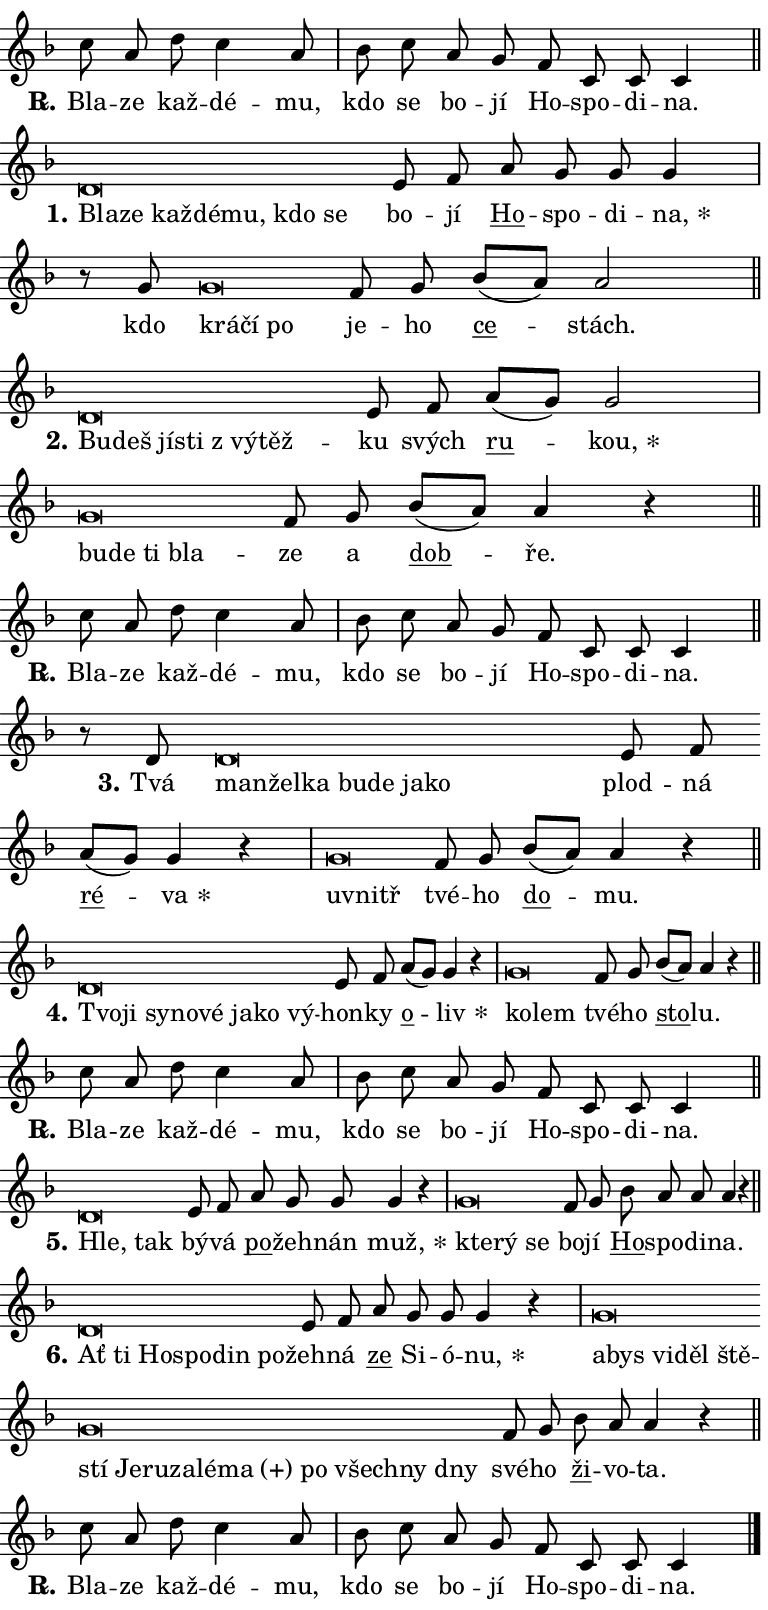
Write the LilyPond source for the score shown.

\version "2.24.0"
\header { tagline = "" }
\paper {
  indent = 0\cm
  top-margin = 0\cm
  right-margin = 0.13\cm % to fit lyric hyphens
  bottom-margin = 0\cm
  left-margin = 0\cm
  paper-width = 13\cm
  page-breaking = #ly:one-page-breaking
  system-system-spacing.basic-distance = #11
  score-system-spacing.basic-distance = #11
  ragged-last = ##f
}


%% Author: Thomas Morley
%% https://lists.gnu.org/archive/html/lilypond-user/2020-05/msg00002.html
#(define (line-position grob)
"Returns position of @var[grob} in current system:
   @code{'start}, if at first time-step
   @code{'end}, if at last time-step
   @code{'middle} otherwise
"
  (let* ((col (ly:item-get-column grob))
         (ln (ly:grob-object col 'left-neighbor))
         (rn (ly:grob-object col 'right-neighbor))
         (col-to-check-left (if (ly:grob? ln) ln col))
         (col-to-check-right (if (ly:grob? rn) rn col))
         (break-dir-left
           (and
             (ly:grob-property col-to-check-left 'non-musical #f)
             (ly:item-break-dir col-to-check-left)))
         (break-dir-right
           (and
             (ly:grob-property col-to-check-right 'non-musical #f)
             (ly:item-break-dir col-to-check-right))))
        (cond ((eqv? 1 break-dir-left) 'start)
              ((eqv? -1 break-dir-right) 'end)
              (else 'middle))))

#(define (tranparent-at-line-position vctor)
  (lambda (grob)
  "Relying on @code{line-position} select the relevant enry from @var{vctor}.
Used to determine transparency,"
    (case (line-position grob)
      ((end) (not (vector-ref vctor 0)))
      ((middle) (not (vector-ref vctor 1)))
      ((start) (not (vector-ref vctor 2))))))

noteHeadBreakVisibility =
#(define-music-function (break-visibility)(vector?)
"Makes @code{NoteHead}s transparent relying on @var{break-visibility}"
#{
  \override NoteHead.transparent =
    #(tranparent-at-line-position break-visibility)
#})

#(define delete-ledgers-for-transparent-note-heads
  (lambda (grob)
    "Reads whether a @code{NoteHead} is transparent.
If so this @code{NoteHead} is removed from @code{'note-heads} from
@var{grob}, which is supposed to be @code{LedgerLineSpanner}.
As a result ledgers are not printed for this @code{NoteHead}"
    (let* ((nhds-array (ly:grob-object grob 'note-heads))
           (nhds-list
             (if (ly:grob-array? nhds-array)
                 (ly:grob-array->list nhds-array)
                 '()))
           ;; Relies on the transparent-property being done before
           ;; Staff.LedgerLineSpanner.after-line-breaking is executed.
           ;; This is fragile ...
           (to-keep
             (remove
               (lambda (nhd)
                 (ly:grob-property nhd 'transparent #f))
               nhds-list)))
      ;; TODO find a better method to iterate over grob-arrays, similiar
      ;; to filter/remove etc for lists
      ;; For now rebuilt from scratch
      (set! (ly:grob-object grob 'note-heads)  '())
      (for-each
        (lambda (nhd)
          (ly:pointer-group-interface::add-grob grob 'note-heads nhd))
        to-keep))))

squashNotes = {
  \override NoteHead.X-extent = #'(-0.2 . 0.2)
  \override NoteHead.Y-extent = #'(-0.75 . 0)
  \override NoteHead.stencil =
    #(lambda (grob)
       (let ((pos (ly:grob-property grob 'staff-position)))
         (begin
           (if (< pos -7) (display "ERROR: Lower brevis then expected\n") (display ""))
           (if (<= pos -6) ly:text-interface::print ly:note-head::print))))
}
unSquashNotes = {
  \revert NoteHead.X-extent
  \revert NoteHead.Y-extent
  \revert NoteHead.stencil
}

hideNotes = \noteHeadBreakVisibility #begin-of-line-visible
unHideNotes = \noteHeadBreakVisibility #all-visible

% work-around for resetting accidentals
% https://lilypond.org/doc/v2.23/Documentation/notation/displaying-rhythms#unmetered-music
cadenzaMeasure = {
  \cadenzaOff
  \partial 1024 s1024
  \cadenzaOn
}

#(define-markup-command (accent layout props text) (markup?)
  "Underline accented syllable"
  (interpret-markup layout props
    #{\markup \override #'(offset . 4.3) \underline { #text }#}))

responsum = \markup \concat {
  "R" \hspace #-1.05 \path #0.1 #'((moveto 0 0.07) (lineto 0.9 0.8)) \hspace #0.05 "."
}

spaceSize = #0.6828661417322834 % exact space size for TeX Gyre Schola

\layout {
  \context {
    \Staff
    \remove "Time_signature_engraver"
    \override LedgerLineSpanner.after-line-breaking = #delete-ledgers-for-transparent-note-heads
  }
  \context {
    \Lyrics {
      \override LyricSpace.minimum-distance = \spaceSize
      \override LyricText.font-name = #"TeX Gyre Schola"
      \override LyricText.font-size = 1
      \override StanzaNumber.font-name = #"TeX Gyre Schola Bold"
      \override StanzaNumber.font-size = 1
    }
  }
  \context {
    \Score 
    \override NoteHead.text =
      #(lambda (grob) 
        (let ((pos (ly:grob-property grob 'staff-position)))
          #{\markup {
            \combine
              \halign #-0.55 \raise #(if (= pos -6) 0 0.5) \override #'(thickness . 2) \draw-line #'(3.2 . 0)
              \musicglyph "noteheads.sM1"
          }#}))
  }
}

% magnetic-lyrics.ily
%
%   written by
%     Jean Abou Samra <jean@abou-samra.fr>
%     Werner Lemberg <wl@gnu.org>
%
%   adapted by
%     Jiri Hon <jiri.hon@gmail.com>
%
% Version 2022-Apr-15

% https://www.mail-archive.com/lilypond-user@gnu.org/msg149350.html

#(define (Left_hyphen_pointer_engraver context)
   "Collect syllable-hyphen-syllable occurrences in lyrics and store
them in properties.  This engraver only looks to the left.  For
example, if the lyrics input is @code{foo -- bar}, it does the
following.

@itemize @bullet
@item
Set the @code{text} property of the @code{LyricHyphen} grob between
@q{foo} and @q{bar} to @code{foo}.

@item
Set the @code{left-hyphen} property of the @code{LyricText} grob with
text @q{foo} to the @code{LyricHyphen} grob between @q{foo} and
@q{bar}.
@end itemize

Use this auxiliary engraver in combination with the
@code{lyric-@/text::@/apply-@/magnetic-@/offset!} hook."
   (let ((hyphen #f)
         (text #f))
     (make-engraver
      (acknowledgers
       ((lyric-syllable-interface engraver grob source-engraver)
        (set! text grob)))
      (end-acknowledgers
       ((lyric-hyphen-interface engraver grob source-engraver)
        ;(when (not (grob::has-interface grob 'lyric-space-interface))
          (set! hyphen grob)));)
      ((stop-translation-timestep engraver)
       (when (and text hyphen)
         (ly:grob-set-object! text 'left-hyphen hyphen))
       (set! text #f)
       (set! hyphen #f)))))

#(define (lyric-text::apply-magnetic-offset! grob)
   "If the space between two syllables is less than the value in
property @code{LyricText@/.details@/.squash-threshold}, move the right
syllable to the left so that it gets concatenated with the left
syllable.

Use this function as a hook for
@code{LyricText@/.after-@/line-@/breaking} if the
@code{Left_@/hyphen_@/pointer_@/engraver} is active."
   (let ((hyphen (ly:grob-object grob 'left-hyphen #f)))
     (when hyphen
       (let ((left-text (ly:spanner-bound hyphen LEFT)))
         (when (grob::has-interface left-text 'lyric-syllable-interface)
           (let* ((common (ly:grob-common-refpoint grob left-text X))
                  (this-x-ext (ly:grob-extent grob common X))
                  (left-x-ext
                   (begin
                     ;; Trigger magnetism for left-text.
                     (ly:grob-property left-text 'after-line-breaking)
                     (ly:grob-extent left-text common X)))
                  ;; `delta` is the gap width between two syllables.
                  (delta (- (interval-start this-x-ext)
                            (interval-end left-x-ext)))
                  (details (ly:grob-property grob 'details))
                  (threshold (assoc-get 'squash-threshold details 0.2)))
             (when (< delta threshold)
               (let* (;; We have to manipulate the input text so that
                      ;; ligatures crossing syllable boundaries are not
                      ;; disabled.  For languages based on the Latin
                      ;; script this is essentially a beautification.
                      ;; However, for non-Western scripts it can be a
                      ;; necessity.
                      (lt (ly:grob-property left-text 'text))
                      (rt (ly:grob-property grob 'text))
                      (is-space (grob::has-interface hyphen 'lyric-space-interface))
                      (space (if is-space " " ""))
                      (extra-delta (if is-space spaceSize 0))
                      ;; Append new syllable.
                      (ltrt-space (if (and (string? lt) (string? rt))
                                (string-append lt space rt)
                                (make-concat-markup (list lt space rt))))
                      ;; Right-align `ltrt` to the right side.
                      (ltrt-space-markup (grob-interpret-markup
                               grob
                               (make-translate-markup
                                (cons (interval-length this-x-ext) 0)
                                (make-right-align-markup ltrt-space)))))
                 (begin
                   ;; Don't print `left-text`.
                   (ly:grob-set-property! left-text 'stencil #f)
                   ;; Set text and stencil (which holds all collected
                   ;; syllables so far) and shift it to the left.
                   (ly:grob-set-property! grob 'text ltrt-space)
                   (ly:grob-set-property! grob 'stencil ltrt-space-markup)
                   (ly:grob-translate-axis! grob (- (- delta extra-delta)) X))))))))))


#(define (lyric-hyphen::displace-bounds-first grob)
   ;; Make very sure this callback isn't triggered too early.
   (let ((left (ly:spanner-bound grob LEFT))
         (right (ly:spanner-bound grob RIGHT)))
     (ly:grob-property left 'after-line-breaking)
     (ly:grob-property right 'after-line-breaking)
     (ly:lyric-hyphen::print grob)))

squashThreshold = #0.4

\layout {
  \context {
    \Lyrics
    \consists #Left_hyphen_pointer_engraver
    \override LyricText.after-line-breaking =
      #lyric-text::apply-magnetic-offset!
    \override LyricHyphen.stencil = #lyric-hyphen::displace-bounds-first
    \override LyricText.details.squash-threshold = \squashThreshold
    \override LyricHyphen.minimum-distance = 0
    \override LyricHyphen.minimum-length = \squashThreshold
  }
}

squashText = \override LyricText.details.squash-threshold = 9999
unSquashText = \override LyricText.details.squash-threshold = \squashThreshold

leftText = \override LyricText.self-alignment-X = #LEFT
unLeftText = \revert LyricText.self-alignment-X

starOffset = #(lambda (grob) 
                (let ((x_offset (ly:self-alignment-interface::aligned-on-x-parent grob)))
                  (if (= x_offset 0) 0 (+ x_offset 1.2))))

star = #(define-music-function (syllable)(string?)
"Append star separator at the end of a syllable"
#{
  \once \override LyricText.X-offset = #starOffset
  \lyricmode { \markup {
    #syllable
    \override #'((font-name . "TeX Gyre Schola Bold")) \hspace #0.2 \lower #0.65 \larger "*"
  } }
#})

starAccent = #(define-music-function (syllable)(string?)
"Append star separator at the end of a syllable and make accent"
#{
  \once \override LyricText.X-offset = #starOffset
  \lyricmode { \markup {
    \accent #syllable
    \override #'((font-name . "TeX Gyre Schola Bold")) \hspace #0.2 \lower #0.65 \larger "*"
  } }
#})

breath = #(define-music-function (syllable)(string?)
"Append breathing indicator at the end of a syllable"
#{
  \lyricmode { \markup { #syllable "+" } }
#})

optionalBreath = #(define-music-function (syllable)(string?)
"Append optional breathing indicator at the end of a syllable"
#{
  \lyricmode { \markup { #syllable "(+)" } }
#})


\score {
    <<
        \new Voice = "melody" { \cadenzaOn \key f \major \relative { c''8 a d c4 a8 \cadenzaMeasure \bar "|" bes8 c \bar "" a g \bar "" f c c c4 \cadenzaMeasure \bar "||" \break } }
        \new Lyrics \lyricsto "melody" { \lyricmode { \set stanza = \responsum
Bla -- ze kaž -- dé -- mu, kdo se bo -- jí Ho -- spo -- di -- na. } }
    >>
    \layout {}
}

\score {
    <<
        \new Voice = "melody" { \cadenzaOn \key f \major \relative { \squashNotes d'\breve*1/16 \hideNotes \breve*1/16 \bar "" \breve*1/16 \bar "" \breve*1/16 \bar "" \breve*1/16 \bar "" \breve*1/16 \breve*1/16 \bar "" \unHideNotes \unSquashNotes e8 f \bar "" a g g g4 \cadenzaMeasure \bar "|" r8 g \squashNotes g\breve*1/16 \hideNotes \breve*1/16 \breve*1/16 \bar "" \unHideNotes \unSquashNotes f8 g \bar "" bes[( a)] a2 \cadenzaMeasure \bar "||" \break } }
        \new Lyrics \lyricsto "melody" { \lyricmode { \set stanza = "1."
\leftText Bla -- \squashText ze kaž -- dé -- mu, kdo se \unLeftText \unSquashText bo -- jí \markup \accent Ho -- spo -- di -- \star na, kdo \leftText krá -- \squashText čí po \unLeftText \unSquashText je -- ho \markup \accent ce -- stách. } }
    >>
    \layout {}
}

\score {
    <<
        \new Voice = "melody" { \cadenzaOn \key f \major \relative { \squashNotes d'\breve*1/16 \hideNotes \breve*1/16 \bar "" \breve*1/16 \bar "" \breve*1/16 \bar "" \breve*1/16 \breve*1/16 \bar "" \unHideNotes \unSquashNotes e8 f \bar "" a[( g)] g2 \cadenzaMeasure \bar "|" \squashNotes g\breve*1/16 \hideNotes \breve*1/16 \bar "" \breve*1/16 \breve*1/16 \bar "" \unHideNotes \unSquashNotes f8 g \bar "" bes[( a)] a4 r \cadenzaMeasure \bar "||" \break } }
        \new Lyrics \lyricsto "melody" { \lyricmode { \set stanza = "2."
\leftText Bu -- \squashText deš jí -- sti "z vý" -- těž -- \unLeftText \unSquashText ku svých \markup \accent ru -- \star kou, \leftText bu -- \squashText de ti bla -- \unLeftText \unSquashText ze a \markup \accent dob -- ře. } }
    >>
    \layout {}
}

\score {
    <<
        \new Voice = "melody" { \cadenzaOn \key f \major \relative { c''8 a d c4 a8 \cadenzaMeasure \bar "|" bes8 c \bar "" a g \bar "" f c c c4 \cadenzaMeasure \bar "||" \break } }
        \new Lyrics \lyricsto "melody" { \lyricmode { \set stanza = \responsum
Bla -- ze kaž -- dé -- mu, kdo se bo -- jí Ho -- spo -- di -- na. } }
    >>
    \layout {}
}

\score {
    <<
        \new Voice = "melody" { \cadenzaOn \key f \major \relative { r8 d' \squashNotes d\breve*1/16 \hideNotes \breve*1/16 \bar "" \breve*1/16 \bar "" \breve*1/16 \bar "" \breve*1/16 \bar "" \breve*1/16 \breve*1/16 \bar "" \unHideNotes \unSquashNotes e8 f \bar "" a[( g)] g4 r \cadenzaMeasure \bar "|" \squashNotes g\breve*1/16 \hideNotes \breve*1/16 \bar "" \unHideNotes \unSquashNotes f8 g \bar "" bes[( a)] a4 r \cadenzaMeasure \bar "||" \break } }
        \new Lyrics \lyricsto "melody" { \lyricmode { \set stanza = "3."
Tvá \leftText man -- \squashText žel -- ka bu -- de ja -- ko \unLeftText \unSquashText plod -- ná \markup \accent ré -- \star va \leftText u -- \squashText vnitř \unLeftText \unSquashText tvé -- ho \markup \accent do -- mu. } }
    >>
    \layout {}
}

\score {
    <<
        \new Voice = "melody" { \cadenzaOn \key f \major \relative { \squashNotes d'\breve*1/16 \hideNotes \breve*1/16 \bar "" \breve*1/16 \bar "" \breve*1/16 \bar "" \breve*1/16 \bar "" \breve*1/16 \bar "" \breve*1/16 \breve*1/16 \bar "" \unHideNotes \unSquashNotes e8 f \bar "" a[( g)] g4 r \cadenzaMeasure \bar "|" \squashNotes g\breve*1/16 \hideNotes \breve*1/16 \bar "" \unHideNotes \unSquashNotes f8 g \bar "" bes[( a)] a4 r \cadenzaMeasure \bar "||" \break } }
        \new Lyrics \lyricsto "melody" { \lyricmode { \set stanza = "4."
\leftText Tvo -- \squashText ji sy -- no -- vé ja -- ko vý -- \unLeftText \unSquashText hon -- ky \markup \accent o -- \star liv \leftText ko -- \squashText lem \unLeftText \unSquashText tvé -- ho \markup \accent sto -- lu. } }
    >>
    \layout {}
}

\score {
    <<
        \new Voice = "melody" { \cadenzaOn \key f \major \relative { c''8 a d c4 a8 \cadenzaMeasure \bar "|" bes8 c \bar "" a g \bar "" f c c c4 \cadenzaMeasure \bar "||" \break } }
        \new Lyrics \lyricsto "melody" { \lyricmode { \set stanza = \responsum
Bla -- ze kaž -- dé -- mu, kdo se bo -- jí Ho -- spo -- di -- na. } }
    >>
    \layout {}
}

\score {
    <<
        \new Voice = "melody" { \cadenzaOn \key f \major \relative { \squashNotes d'\breve*1/16 \hideNotes \breve*1/16 \bar "" \unHideNotes \unSquashNotes e8 f \bar "" a g g g4 r \cadenzaMeasure \bar "|" \squashNotes g\breve*1/16 \hideNotes \breve*1/16 \breve*1/16 \bar "" \unHideNotes \unSquashNotes f8 g \bar "" bes a a a4 r \cadenzaMeasure \bar "||" \break } }
        \new Lyrics \lyricsto "melody" { \lyricmode { \set stanza = "5."
\leftText Hle, \squashText tak \unLeftText \unSquashText bý -- vá \markup \accent po -- žeh -- nán \star muž, \leftText kte -- \squashText rý se \unLeftText \unSquashText bo -- jí \markup \accent Ho -- spo -- di -- na. } }
    >>
    \layout {}
}

\score {
    <<
        \new Voice = "melody" { \cadenzaOn \key f \major \relative { \squashNotes d'\breve*1/16 \hideNotes \breve*1/16 \bar "" \breve*1/16 \bar "" \breve*1/16 \bar "" \breve*1/16 \breve*1/16 \bar "" \unHideNotes \unSquashNotes e8 f \bar "" a g g g4 r \cadenzaMeasure \bar "|" \squashNotes g\breve*1/16 \hideNotes \breve*1/16 \bar "" \breve*1/16 \bar "" \breve*1/16 \bar "" \breve*1/16 \bar "" \breve*1/16 \bar "" \breve*1/16 \bar "" \breve*1/16 \bar "" \breve*1/16 \bar "" \breve*1/16 \bar "" \breve*1/16 \bar "" \breve*1/16 \bar "" \breve*1/16 \bar "" \breve*1/16 \breve*1/16 \bar "" \unHideNotes \unSquashNotes f8 g \bar "" bes a a4 r \cadenzaMeasure \bar "||" \break } }
        \new Lyrics \lyricsto "melody" { \lyricmode { \set stanza = "6."
\leftText Ať \squashText ti Ho -- spo -- din po -- \unLeftText \unSquashText žeh -- ná \markup \accent ze Si -- ó -- \star nu, \leftText a -- \squashText bys vi -- děl ště -- stí Je -- ru -- za -- lé -- \optionalBreath ma po všech -- ny dny \unLeftText \unSquashText své -- ho \markup \accent ži -- vo -- ta. } }
    >>
    \layout {}
}

\score {
    <<
        \new Voice = "melody" { \cadenzaOn \key f \major \relative { c''8 a d c4 a8 \cadenzaMeasure \bar "|" bes8 c \bar "" a g \bar "" f c c c4 \cadenzaMeasure \bar "||" \break } \bar "|." }
        \new Lyrics \lyricsto "melody" { \lyricmode { \set stanza = \responsum
Bla -- ze kaž -- dé -- mu, kdo se bo -- jí Ho -- spo -- di -- na. } }
    >>
    \layout {}
}
